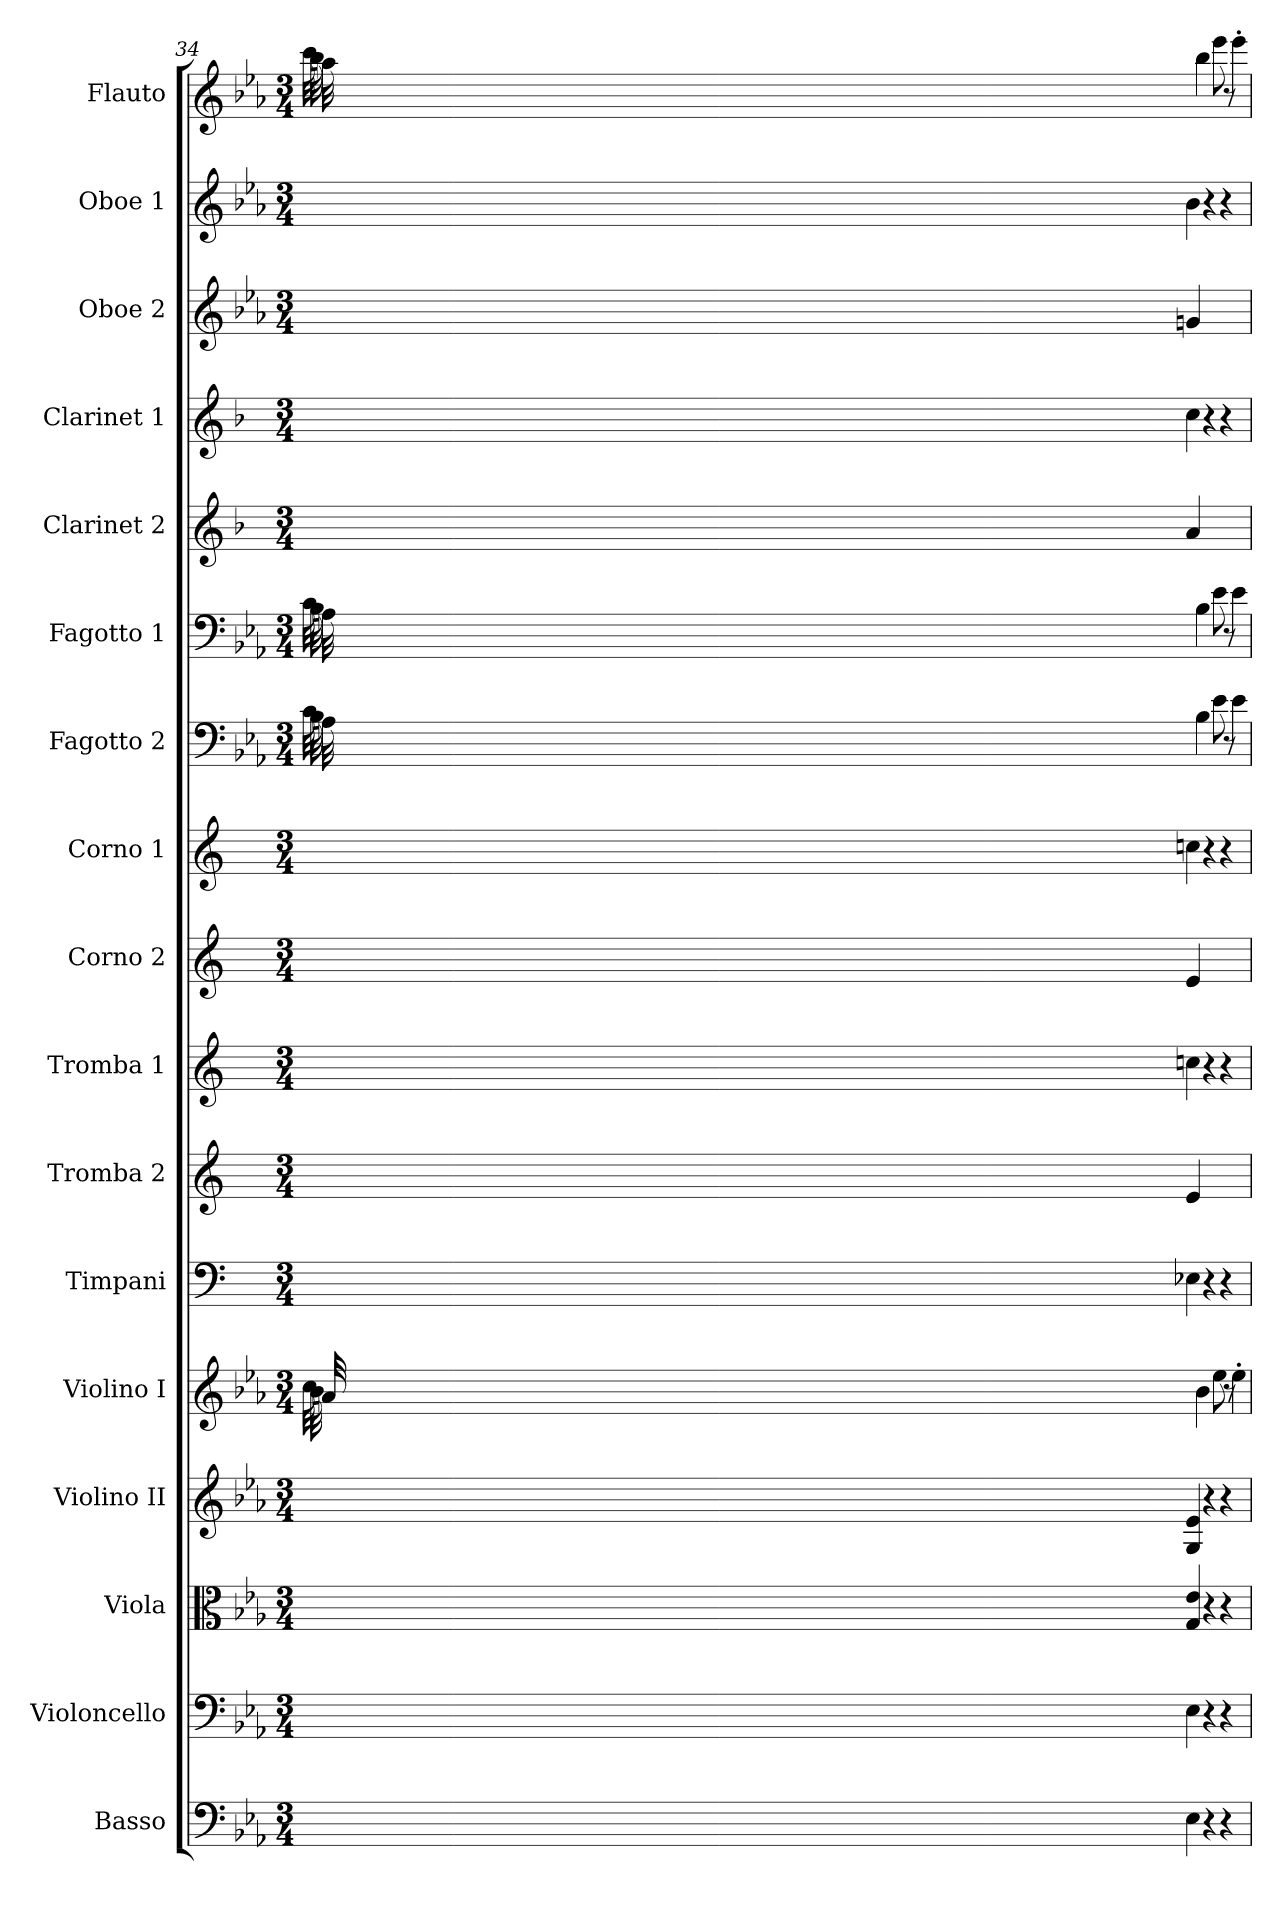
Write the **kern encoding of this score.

**kern	**kern	**kern	**kern	**kern	**kern	**kern	**kern	**kern	**kern	**kern	**kern	**kern	**kern	**kern	**kern	**kern
*part17	*part16	*part15	*part14	*part13	*part12	*part11	*part10	*part9	*part8	*part7	*part6	*part5	*part4	*part3	*part2	*part1
*staff17	*staff16	*staff15	*staff14	*staff13	*staff12	*staff11	*staff10	*staff9	*staff8	*staff7	*staff6	*staff5	*staff4	*staff3	*staff2	*staff1
*I"Basso	*I"Violoncello	*I"Viola	*I"Violino II	*I"Violino I	*I"Timpani	*I"Tromba 2	*I"Tromba 1	*I"Corno 2	*I"Corno 1	*I"Fagotto 2	*I"Fagotto 1	*I"Clarinet 2	*I"Clarinet 1	*I"Oboe 2	*I"Oboe 1	*I"Flauto
*	*I'Vc	*I'Vla	*I'Vln	*I'Vln	*	*	*	*	*	*	*	*I'Cl	*I'Cl	*I'Ob	*I'Ob	*I'Fl
*clefF4	*clefF4	*clefC3	*clefG2	*clefG2	*clefF4	*clefG2	*clefG2	*clefG2	*clefG2	*clefF4	*clefF4	*clefG2	*clefG2	*clefG2	*clefG2	*clefG2
*ITrd7c12	*	*	*	*	*	*ITrd-2c-3	*ITrd-2c-3	*ITrd5c9	*ITrd5c9	*	*	*ITrd1c2	*ITrd1c2	*	*	*
*k[b-e-a-]	*k[b-e-a-]	*k[b-e-a-]	*k[b-e-a-]	*k[b-e-a-]	*	*	*	*	*	*k[b-e-a-]	*k[b-e-a-]	*k[b-e-a-]	*k[b-e-a-]	*k[b-e-a-]	*k[b-e-a-]	*k[b-e-a-]
*M3/4	*M3/4	*M3/4	*M3/4	*M3/4	*M3/4	*M3/4	*M3/4	*M3/4	*M3/4	*M3/4	*M3/4	*M3/4	*M3/4	*M3/4	*M3/4	*M3/4
=34	=34	=34	=34	=34	=34	=34	=34	=34	=34	=34	=34	=34	=34	=34	=34	=34
1ryy	1ryy	1ryy	1ryy	32cc	1ryy	1ryy	1ryy	1ryy	1ryy	32c	32c	1ryy	1ryy	1ryy	1ryy	32ccc
.	.	.	.	32b-	.	.	.	.	.	32B-	32B-	.	.	.	.	32bb-
.	.	.	.	32an	.	.	.	.	.	32An	32An	.	.	.	.	32aan
.	.	.	.	1ryy	.	.	.	.	.	1ryy	1ryy	.	.	.	.	1ryy
1ryy	1ryy	1ryy	1ryy	.	1ryy	1ryy	1ryy	1ryy	1ryy	.	.	1ryy	1ryy	1ryy	1ryy	.
.	.	.	.	1ryy	.	.	.	.	.	1ryy	1ryy	.	.	.	.	1ryy
1ryy	1ryy	1ryy	1ryy	.	1ryy	1ryy	1ryy	1ryy	1ryy	.	.	1ryy	1ryy	1ryy	1ryy	.
.	.	.	.	1ryy	.	.	.	.	.	1ryy	1ryy	.	.	.	.	1ryy
1ryy	1ryy	1ryy	1ryy	.	1ryy	1ryy	1ryy	1ryy	1ryy	.	.	1ryy	1ryy	1ryy	1ryy	.
.	.	.	.	1ryy	.	.	.	.	.	1ryy	1ryy	.	.	.	.	1ryy
1ryy	1ryy	1ryy	1ryy	.	1ryy	1ryy	1ryy	1ryy	1ryy	.	.	1ryy	1ryy	1ryy	1ryy	.
.	.	.	.	1ryy	.	.	.	.	.	1ryy	1ryy	.	.	.	.	1ryy
1ryy	1ryy	1ryy	1ryy	.	1ryy	1ryy	1ryy	1ryy	1ryy	.	.	1ryy	1ryy	1ryy	1ryy	.
.	.	.	.	1ryy	.	.	.	.	.	1ryy	1ryy	.	.	.	.	1ryy
1ryy	1ryy	1ryy	1ryy	.	1ryy	1ryy	1ryy	1ryy	1ryy	.	.	1ryy	1ryy	1ryy	1ryy	.
.	.	.	.	1ryy	.	.	.	.	.	1ryy	1ryy	.	.	.	.	1ryy
1ryy	1ryy	1ryy	1ryy	.	1ryy	1ryy	1ryy	1ryy	1ryy	.	.	1ryy	1ryy	1ryy	1ryy	.
.	.	.	.	1ryy	.	.	.	.	.	1ryy	1ryy	.	.	.	.	1ryy
1ryy	1ryy	1ryy	1ryy	.	1ryy	1ryy	1ryy	1ryy	1ryy	.	.	1ryy	1ryy	1ryy	1ryy	.
.	.	.	.	1ryy	.	.	.	.	.	1ryy	1ryy	.	.	.	.	1ryy
1ryy	1ryy	1ryy	1ryy	.	1ryy	1ryy	1ryy	1ryy	1ryy	.	.	1ryy	1ryy	1ryy	1ryy	.
.	.	.	.	1ryy	.	.	.	.	.	1ryy	1ryy	.	.	.	.	1ryy
1ryy	1ryy	1ryy	1ryy	.	1ryy	1ryy	1ryy	1ryy	1ryy	.	.	1ryy	1ryy	1ryy	1ryy	.
.	.	.	.	1ryy	.	.	.	.	.	1ryy	1ryy	.	.	.	.	1ryy
1ryy	1ryy	1ryy	1ryy	.	1ryy	1ryy	1ryy	1ryy	1ryy	.	.	1ryy	1ryy	1ryy	1ryy	.
.	.	.	.	1ryy	.	.	.	.	.	1ryy	1ryy	.	.	.	.	1ryy
1ryy	1ryy	1ryy	1ryy	.	1ryy	1ryy	1ryy	1ryy	1ryy	.	.	1ryy	1ryy	1ryy	1ryy	.
.	.	.	.	1ryy	.	.	.	.	.	1ryy	1ryy	.	.	.	.	1ryy
1ryy	1ryy	1ryy	1ryy	.	1ryy	1ryy	1ryy	1ryy	1ryy	.	.	1ryy	1ryy	1ryy	1ryy	.
.	.	.	.	1ryy	.	.	.	.	.	1ryy	1ryy	.	.	.	.	1ryy
1ryy	1ryy	1ryy	1ryy	.	1ryy	1ryy	1ryy	1ryy	1ryy	.	.	1ryy	1ryy	1ryy	1ryy	.
.	.	.	.	1ryy	.	.	.	.	.	1ryy	1ryy	.	.	.	.	1ryy
1ryy	1ryy	1ryy	1ryy	.	1ryy	1ryy	1ryy	1ryy	1ryy	.	.	1ryy	1ryy	1ryy	1ryy	.
.	.	.	.	1ryy	.	.	.	.	.	1ryy	1ryy	.	.	.	.	1ryy
1ryy	1ryy	1ryy	1ryy	.	1ryy	1ryy	1ryy	1ryy	1ryy	.	.	1ryy	1ryy	1ryy	1ryy	.
.	.	.	.	1ryy	.	.	.	.	.	1ryy	1ryy	.	.	.	.	1ryy
1ryy	1ryy	1ryy	1ryy	.	1ryy	1ryy	1ryy	1ryy	1ryy	.	.	1ryy	1ryy	1ryy	1ryy	.
.	.	.	.	1ryy	.	.	.	.	.	1ryy	1ryy	.	.	.	.	1ryy
1ryy	1ryy	1ryy	1ryy	.	1ryy	1ryy	1ryy	1ryy	1ryy	.	.	1ryy	1ryy	1ryy	1ryy	.
.	.	.	.	1ryy	.	.	.	.	.	1ryy	1ryy	.	.	.	.	1ryy
1ryy	1ryy	1ryy	1ryy	.	1ryy	1ryy	1ryy	1ryy	1ryy	.	.	1ryy	1ryy	1ryy	1ryy	.
.	.	.	.	1ryy	.	.	.	.	.	1ryy	1ryy	.	.	.	.	1ryy
1ryy	1ryy	1ryy	1ryy	.	1ryy	1ryy	1ryy	1ryy	1ryy	.	.	1ryy	1ryy	1ryy	1ryy	.
.	.	.	.	1ryy	.	.	.	.	.	1ryy	1ryy	.	.	.	.	1ryy
1ryy	1ryy	1ryy	1ryy	.	1ryy	1ryy	1ryy	1ryy	1ryy	.	.	1ryy	1ryy	1ryy	1ryy	.
.	.	.	.	1ryy	.	.	.	.	.	1ryy	1ryy	.	.	.	.	1ryy
1ryy	1ryy	1ryy	1ryy	.	1ryy	1ryy	1ryy	1ryy	1ryy	.	.	1ryy	1ryy	1ryy	1ryy	.
.	.	.	.	1ryy	.	.	.	.	.	1ryy	1ryy	.	.	.	.	1ryy
2ryy	2ryy	2ryy	2ryy	.	2ryy	2ryy	2ryy	2ryy	2ryy	.	.	2ryy	2ryy	2ryy	2ryy	.
.	.	.	.	2ryy	.	.	.	.	.	2ryy	2ryy	.	.	.	.	2ryy
4ryy	4ryy	4ryy	4ryy	.	4ryy	4ryy	4ryy	4ryy	4ryy	.	.	4ryy	4ryy	4ryy	4ryy	.
.	.	.	.	4ryy	.	.	.	.	.	4ryy	4ryy	.	.	.	.	4ryy
8.ryy	8.ryy	8.ryy	8.ryy	.	8.ryy	8.ryy	8.ryy	8.ryy	8.ryy	.	.	8.ryy	8.ryy	8.ryy	8.ryy	.
.	.	.	.	4ryy	.	.	.	.	.	4ryy	4ryy	.	.	.	.	4ryy
4EE-	4E-	4G 4e-	4G 4e-	.	4E-X	4g	4ee-X	4G	4e-X	.	.	4g	4b-	4gn	4b-	.
.	.	.	.	4b-	.	.	.	.	.	4B-	4B-	.	.	.	.	4bb-
4r	4r	4r	4r	.	4r	4ryy	4r	4ryy	4r	.	.	4ryy	4r	4ryy	4r	.
.	.	.	.	8ee-	.	.	.	.	.	8e-	8e-	.	.	.	.	8eee-
4r	4r	4r	4r	.	4r	4ryy	4r	4ryy	4r	.	.	4ryy	4r	4ryy	4r	.
.	.	.	.	8r	.	.	.	.	.	8r	8r	.	.	.	.	8r
.	.	.	.	4ee-'	.	.	.	.	.	4e-	4e-	.	.	.	.	4eee-'
8ryy	8ryy	8ryy	8ryy	.	8ryy	8ryy	8ryy	8ryy	8ryy	.	.	8ryy	8ryy	8ryy	8ryy	.
32ryy	32ryy	32ryy	32ryy	.	32ryy	32ryy	32ryy	32ryy	32ryy	.	.	32ryy	32ryy	32ryy	32ryy	.
=	=	=	=	=	=	=	=	=	=	=	=	=	=	=	=	=
*-	*-	*-	*-	*-	*-	*-	*-	*-	*-	*-	*-	*-	*-	*-	*-	*-
